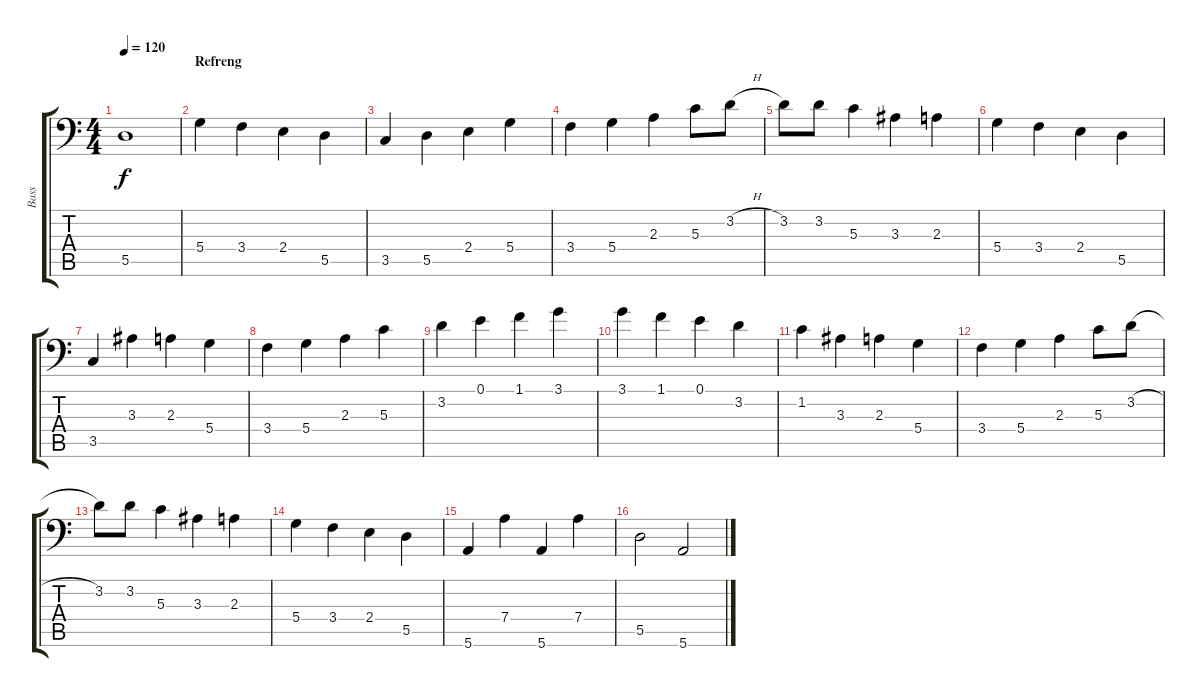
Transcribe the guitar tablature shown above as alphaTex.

\track ("Bass" "Bass") {instrument electricbassfinger}
\staff {score tabs}
\tuning (E3 B2 G2 D2 A1 E1) {hide}
\ts (4 4)
\tempo 120
\clef f4
\ks c
5.5.1{dy f} |
\section ("" "Refreng")
5.4.4 3.4.4 2.4.4 5.5.4 |
3.5.4 5.5.4 2.4.4 5.4.4 |
3.4.4 5.4.4 2.3.4 5.3.8 3.2{h}.8 |
3.2.8 3.2.8 5.3.4 3.3.4 2.3.4 |
5.4.4 3.4.4 2.4.4 5.5.4 |
3.5.4 3.3.4 2.3.4 5.4.4 |
3.4.4 5.4.4 2.3.4 5.3.4 |
3.2.4 0.1.4 1.1.4 3.1.4 |
3.1.4 1.1.4 0.1.4 3.2.4 |
1.2.4 3.3.4 2.3.4 5.4.4 |
3.4.4 5.4.4 2.3.4 5.3.8 3.2{h}.8 |
3.2.8 3.2.8 5.3.4 3.3.4 2.3.4 |
5.4.4 3.4.4 2.4.4 5.5.4 |
5.6.4 7.4.4 5.6.4 7.4.4 |
5.5.2 5.6.2
